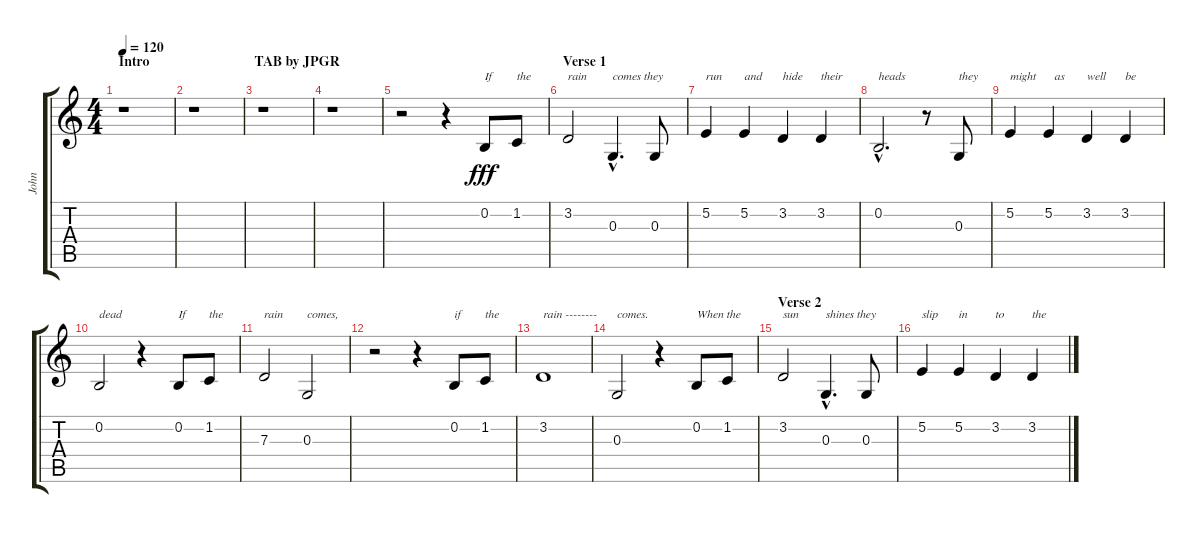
\track ("John" "John") {instrument lead5charang}
\staff {score tabs}
\tuning (E4 B3 G3 D3 A2 E2) {hide}
\ts (4 4)
\section ("" "Intro                              TAB by JPGR")
\tempo 120
\clef g2
\ks c
r.1{dy fff instrument lead5charang} |
r.1 |
r.1 |
r.1 |
r.2 r.4 0.2.8{txt "If"} 1.2.8{txt "the"} |
\section ("" "Verse 1")
3.2.2{txt "rain"} 0.3{hac}.4{d txt "comes they"} 0.3.8 |
5.2.4{txt "run"} 5.2.4{txt "and"} 3.2.4{txt "hide"} 3.2.4{txt "their"} |
0.2{hac}.2{d txt "heads"} r.8 0.3.8{txt "they"} |
5.2.4{txt "might"} 5.2.4{txt "  as"} 3.2.4{txt "well"} 3.2.4{txt "be"} |
0.2.2{txt "dead"} r.4 0.2.8{txt "If"} 1.2.8{txt "the"} |
7.3.2{txt "rain "} 0.3.2{txt "comes,"} |
r.2 r.4 0.2.8{txt "if"} 1.2.8{txt "the"} |
3.2.1{txt "rain --------"} |
0.3.2{txt "comes."} r.4 0.2.8{txt "When the"} 1.2.8{txt " "} |
\section ("" "Verse 2")
3.2.2{txt "sun"} 0.3{hac}.4{d txt "shines they"} 0.3.8 |
5.2.4{txt "slip"} 5.2.4{txt "in"} 3.2.4{txt "to"} 3.2.4{txt "the"}
